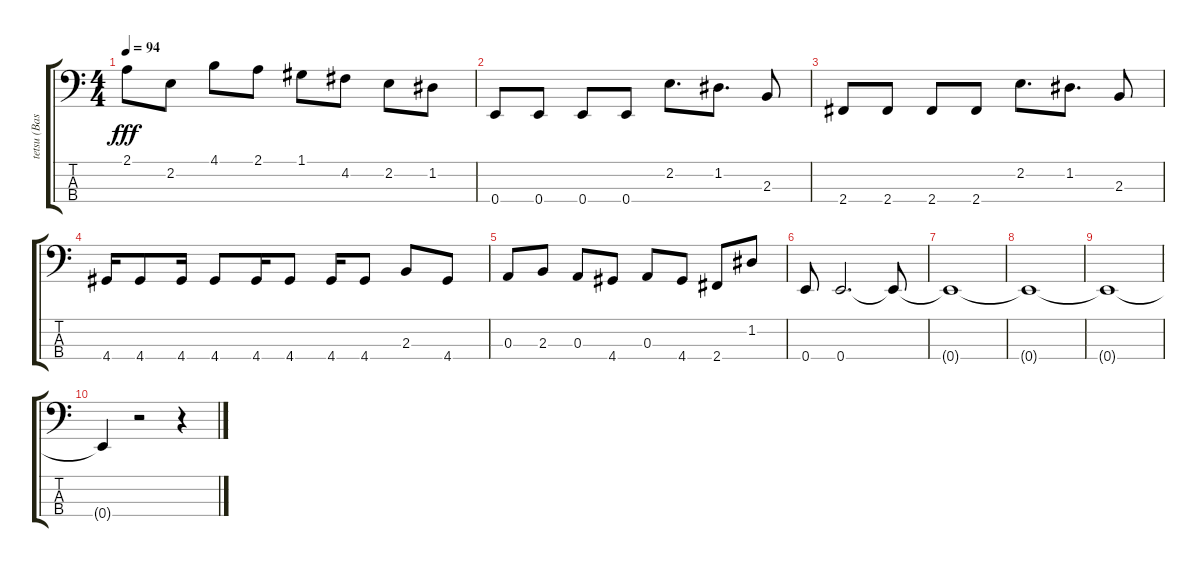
\track ("tetsu (Bass)" "tetsu (Bas") {instrument electricbassfinger}
\staff {score tabs}
\tuning (G2 D2 A1 E1) {hide}
\ts (4 4)
\tempo 94
\clef f4
\ks c
2.1.8{dy fff} 2.2.8 4.1.8 2.1.8 1.1.8 4.2.8 2.2.8 1.2.8 |
0.4.8 0.4.8 0.4.8 0.4.8 2.2.8{d} 1.2.8{d} 2.3.8 |
2.4.8 2.4.8 2.4.8 2.4.8 2.2.8{d} 1.2.8{d} 2.3.8 |
4.4.16 4.4.8 4.4.16 4.4.8 4.4.16 4.4.8 4.4.16 4.4.8 2.3.8 4.4.8 |
0.3.8 2.3.8 0.3.8 4.4.8 0.3.8 4.4.8 2.4.8 1.2.8 |
0.4.8 0.4.2{d} 0.4{t}.8 |
0.4{t}.1 |
0.4{t}.1 |
0.4{t}.1 |
0.4{t}.4 r.2 r.4
